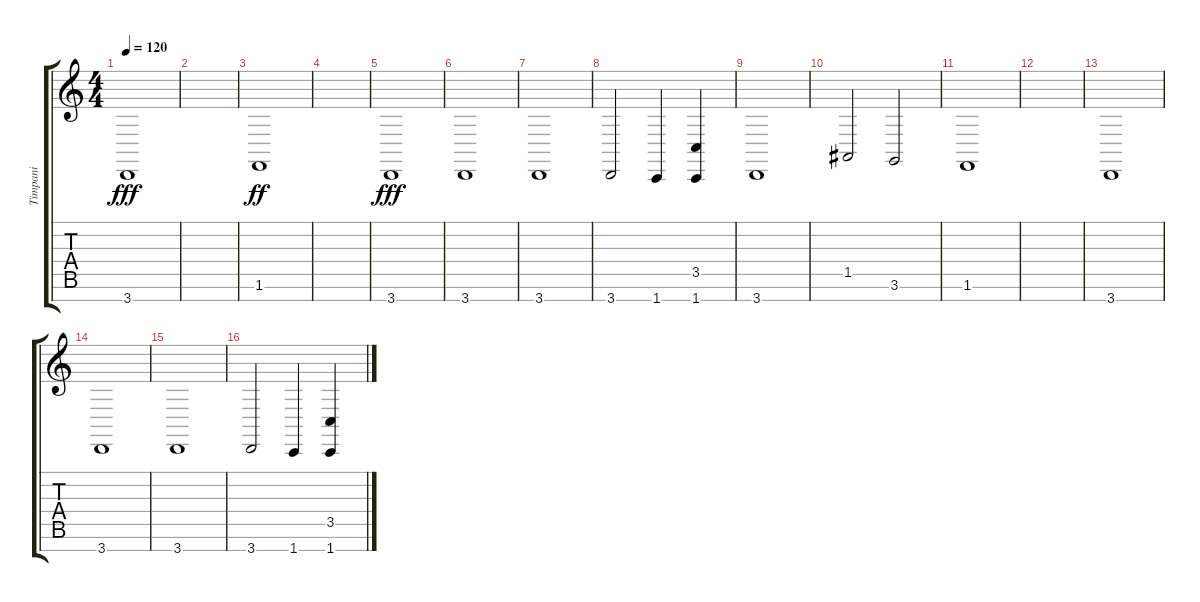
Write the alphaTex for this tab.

\track ("Timpani" "Timpani") {instrument timpani}
\staff {score tabs}
\tuning (E4 B3 G3 D3 A2 E2 B1) {hide}
\ts (4 4)
\tempo 120
\clef g2
\ks c
3.7.1{dy fff} |
|
1.6.1{dy ff} |
|
3.7.1{dy fff} |
3.7.1 |
3.7.1 |
3.7.2 1.7.4 (3.5 1.7).4 |
3.7.1 |
1.5.2 3.6.2 |
1.6.1 |
|
3.7.1 |
3.7.1 |
3.7.1 |
3.7.2 1.7.4 (3.5 1.7).4
